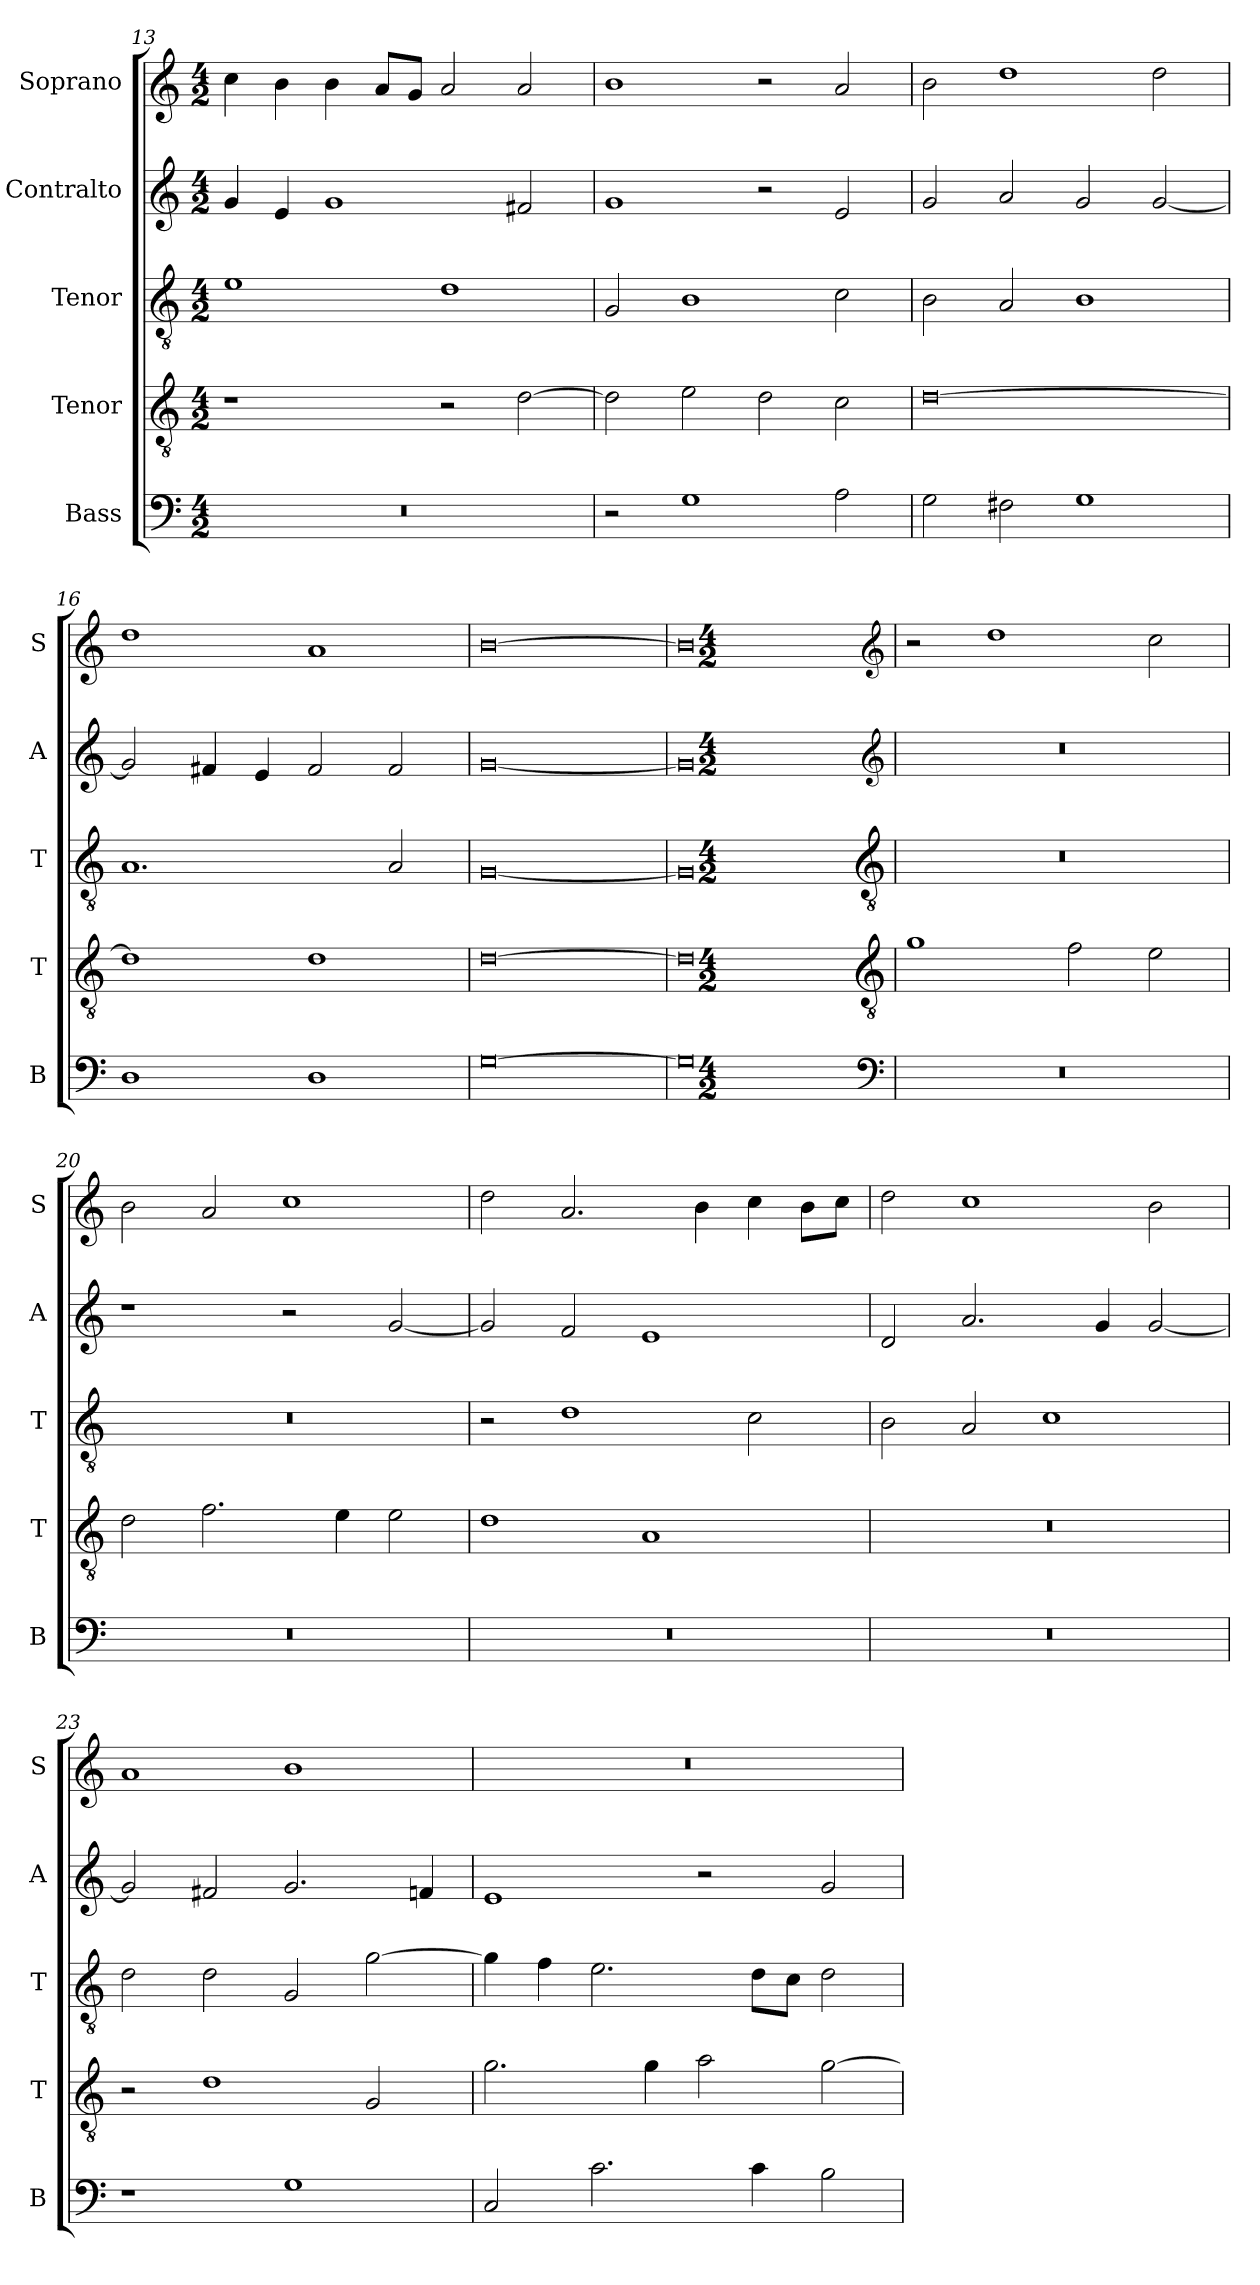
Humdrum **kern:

**kern	**kern	**kern	**kern	**kern
*part5	*part4	*part3	*part2	*part1
*staff5	*staff4	*staff3	*staff2	*staff1
*I"Bass	*I"Tenor	*I"Tenor	*I"Contralto	*I"Soprano
*I'B	*I'T	*I'T	*I'A	*I'S
*clefF4	*clefGv2	*clefGv2	*clefG2	*clefG2
*k[]	*k[]	*k[]	*k[]	*k[]
*G:mix	*G:mix	*G:mix	*G:mix	*G:mix
*M4/2	*M4/2	*M4/2	*M4/2	*M4/2
=13	=13	=13	=13	=13
0r	1r	1e	4g	4cc
.	.	.	4e	4b
.	.	.	1g	4b
.	.	.	.	8a/L
.	.	.	.	8g/J
.	2r	1d	.	2a
.	[2d	.	2f#X	2a
=14	=14	=14	=14	=14
2r	2d]	2G	1g	1b
1G	2e	1B	.	.
.	2d	.	2r	2r
2A	2c	2c	2e	2a
=15	=15	=15	=15	=15
2G	[0d	2B	2g	2b
2F#X	.	2A	2a	1dd
1G	.	1B	2g	.
.	.	.	[2g	2dd
=16	=16	=16	=16	=16
1D	1d]	1.A	2g]	1dd
.	.	.	4f#X	.
.	.	.	4e	.
1D	1d	.	2f#	1a
.	.	2A	2f#	.
=17	=17	=17	=17	=17
[0G	[0d	[0G	[0g	[0b
=18	=18	=18	=18	=18
0G]	0d]	0G]	0g]	0b]
*clefF4	*clefGv2	*clefGv2	*clefG2	*clefG2
*k[]	*k[]	*k[]	*k[]	*k[]
*G:mix	*G:mix	*G:mix	*G:mix	*G:mix
*M4/2	*M4/2	*M4/2	*M4/2	*M4/2
=19	=19	=19	=19	=19
0r	1g	0r	0r	2r
.	.	.	.	1dd
.	2f	.	.	.
.	2e	.	.	2cc
=20	=20	=20	=20	=20
0r	2d	0r	1r	2b
.	2.f	.	.	2a
.	.	.	2r	1cc
.	4e	.	.	.
.	2e	.	[2g	.
=21	=21	=21	=21	=21
0r	1d	2r	2g]	2dd
.	.	1d	2f	2.a
.	1A	.	1e	.
.	.	.	.	4b
.	.	2c	.	4cc
.	.	.	.	8b\L
.	.	.	.	8cc\J
=22	=22	=22	=22	=22
0r	0r	2B	2d	2dd
.	.	2A	2.a	1cc
.	.	1c	.	.
.	.	.	4g	.
.	.	.	[2g	2b
=23	=23	=23	=23	=23
1r	2r	2d	2g]	1a
.	1d	2d	2f#X	.
1G	.	2G	2.g	1b
.	2G	[2g	.	.
.	.	.	4fn	.
=24	=24	=24	=24	=24
2C	2.g	4g]	1e	0r
.	.	4f	.	.
2.c	.	2.e	.	.
.	4g	.	.	.
.	2a	.	2r	.
4c	.	8d\L	.	.
.	.	8c\J	.	.
2B	[2g	2d	2g	.
=	=	=	=	=
*-	*-	*-	*-	*-
